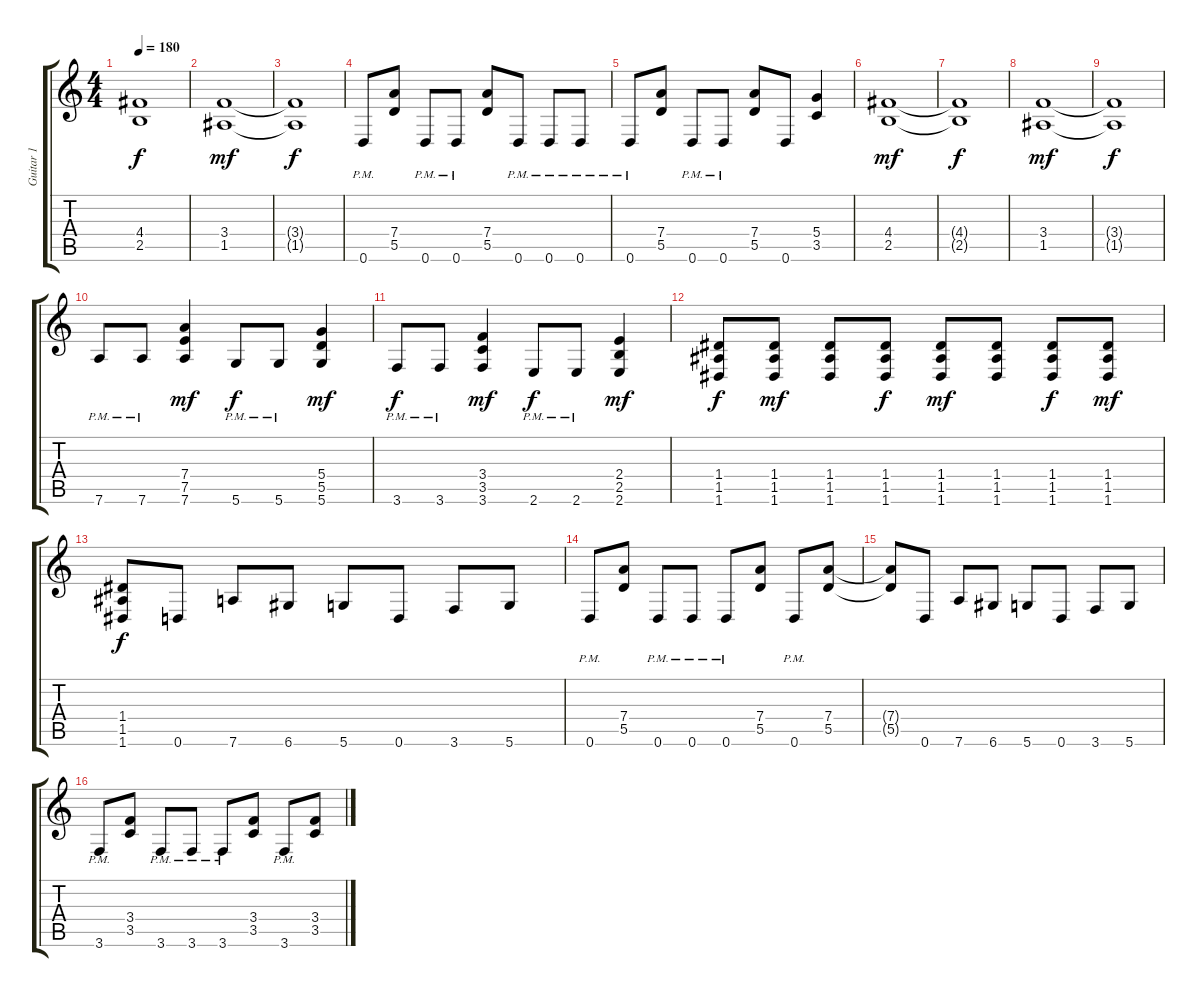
\track ("Guitar 1" "Guitar 1") {instrument overdrivenguitar}
\staff {score tabs}
\tuning (E4 B3 G3 D3 A2 D2) {hide}
\ts (4 4)
\tempo 180
\clef g2
\ks c
(4.4{t} 2.5{t}).1{dy f} |
(3.4 1.5).1{dy mf} |
(3.4{t} 1.5{t}).1{dy f} |
0.6{pm}.8 (7.4 5.5).8 0.6{pm}.8 0.6{pm}.8 (7.4 5.5).8 0.6{pm}.8 0.6{pm}.8 0.6{pm}.8 |
0.6{pm}.8 (7.4 5.5).8 0.6{pm}.8 0.6{pm}.8 (7.4 5.5).8 0.6.8 (5.4 3.5).4 |
(4.4 2.5).1{dy mf} |
(4.4{t} 2.5{t}).1{dy f} |
(3.4 1.5).1{dy mf} |
(3.4{t} 1.5{t}).1{dy f} |
7.6{pm}.8 7.6{pm}.8 (7.4 7.5 7.6).4{dy mf} 5.6{pm}.8{dy f} 5.6{pm}.8 (5.4 5.5 5.6).4{dy mf} |
3.6{pm}.8{dy f} 3.6{pm}.8 (3.4 3.5 3.6).4{dy mf} 2.6{pm}.8{dy f} 2.6{pm}.8 (2.4 2.5 2.6).4{dy mf} |
(1.4 1.5 1.6).8{dy f} (1.4 1.5 1.6).8{dy mf} (1.4 1.5 1.6).8 (1.4 1.5 1.6).8{dy f} (1.4 1.5 1.6).8{dy mf} (1.4 1.5 1.6).8 (1.4 1.5 1.6).8{dy f} (1.4 1.5 1.6).8{dy mf} |
(1.4 1.5 1.6).8{dy f} 0.6.8 7.6.8 6.6.8 5.6.8 0.6.8 3.6.8 5.6.8 |
0.6{pm}.8 (7.4 5.5).8 0.6{pm}.8 0.6{pm}.8 0.6{pm}.8 (7.4 5.5).8 0.6{pm}.8 (7.4 5.5).8 |
(7.4{t} 5.5{t}).8 0.6.8 7.6.8 6.6.8 5.6.8 0.6.8 3.6.8 5.6.8 |
3.6{pm}.8 (3.4 3.5).8 3.6{pm}.8 3.6{pm}.8 3.6{pm}.8 (3.4 3.5).8 3.6{pm}.8 (3.4 3.5).8
